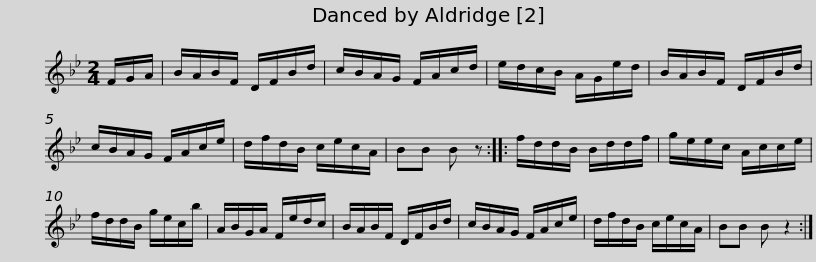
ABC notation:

X:1
L:1/8
M:2/4
I:linebreak $
K:Bb
V:1 treble
V:1
 F/G/A/ | B/A/B/F/ D/F/B/d/ | c/B/A/G/ F/A/c/d/ | e/d/c/B/ A/G/e/d/ | B/A/B/F/ D/F/B/d/ | %5
 c/B/A/G/ F/A/c/e/ |$ d/f/d/B/ c/e/c/A/ | BB B z :: f/d/d/B/ B/d/d/f/ | g/e/e/c/ A/c/c/e/ | %10
 f/d/d/B/ g/e/c/b/ | A/B/G/A/ F/e/d/c/ |$ B/A/B/F/ D/F/B/d/ | c/B/A/G/ F/A/c/e/ | d/f/d/B/ c/e/c/A/ | %15
 BB B z2 :| %16
